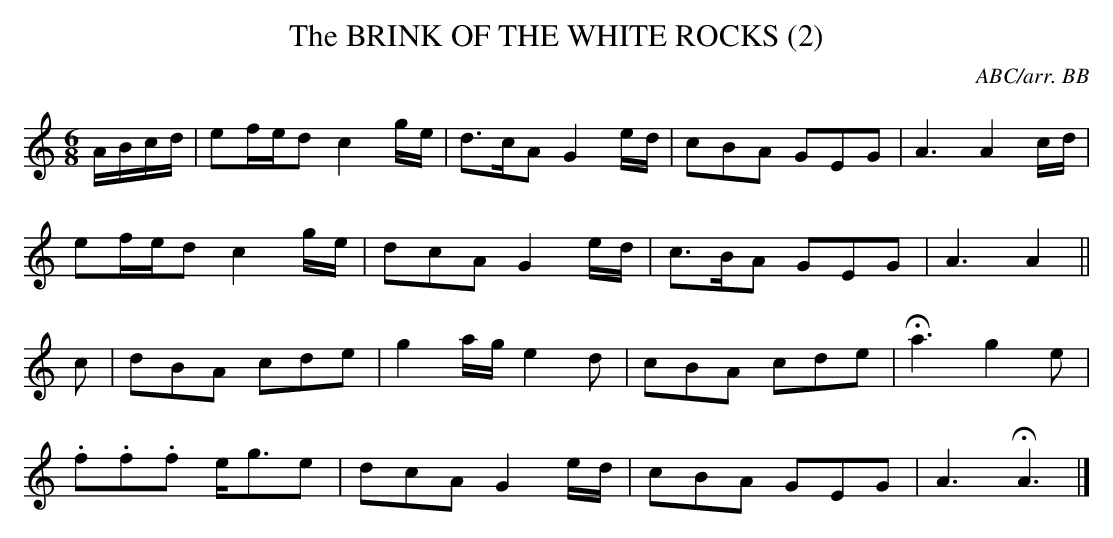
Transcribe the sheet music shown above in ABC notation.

X:1
T:BRINK OF THE WHITE ROCKS (2), The
Y:"andante con espress."
C:ABC/arr. BB
L:1/8
M:6/8
K:Am
A/B/c/d/|ef/e/d c2g/e/|d>cA G2e/d/|cBA GEG|A3 A2 c/d/|
ef/e/d c2g/e/|dcA G2e/d/|c>BA GEG|A3 A2||
c|dBA cde|g2a/g/ e2d|cBA cde|Ha3 g2e|
.f.f.f e<ge|dcA G2 e/d/|cBA GEG|A3 HA3|]
